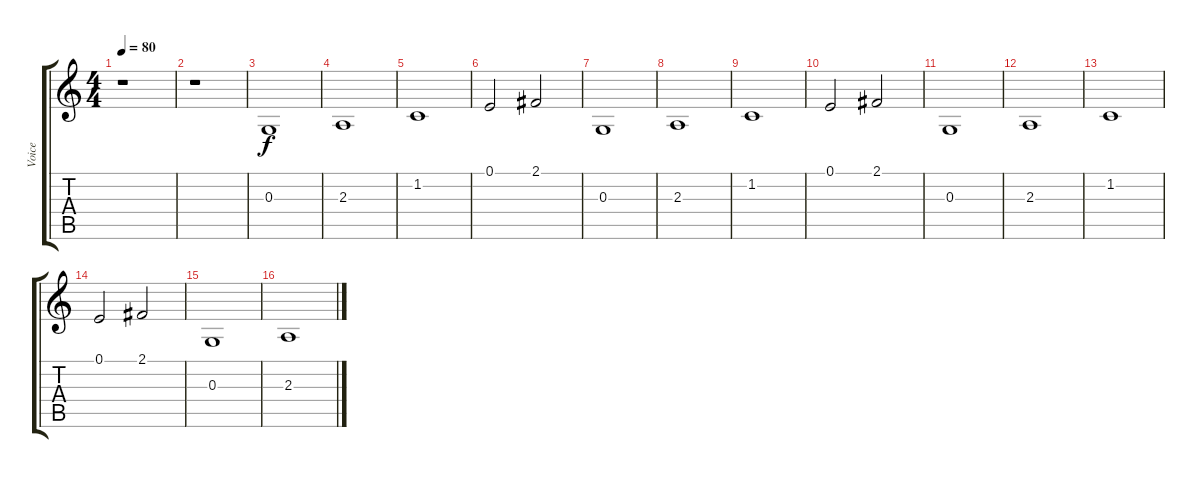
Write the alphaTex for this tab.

\track ("Voice" "Voice") {instrument stringensemble1}
\staff {score tabs}
\tuning (E4 B3 G3 D3 A2 E2) {hide}
\ts (4 4)
\tempo 80
\clef g2
\ks c
r.1{dy f} |
r.1 |
0.3.1 |
2.3.1 |
1.2.1 |
0.1.2 2.1.2 |
0.3.1 |
2.3.1 |
1.2.1 |
0.1.2 2.1.2 |
0.3.1 |
2.3.1 |
1.2.1 |
0.1.2 2.1.2 |
0.3.1 |
2.3.1
